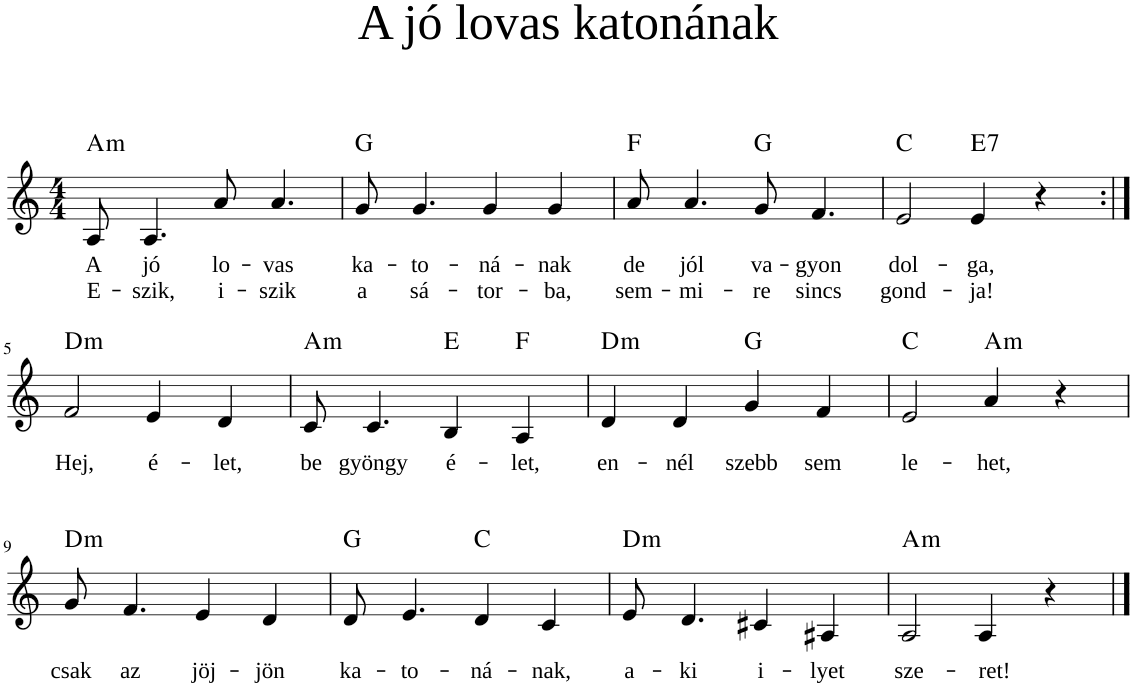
**kern	**text	**text	**harte
*part1	*part1	*part1	*part1
*staff1	*staff1	*staff1	*
*I"Piano	*	*	*
*I'Pno	*	*	*
*clefG2	*	*	*
*k[]	*	*	*
*M4/4	*	*	*
=1	=1	=1	=1
!	!LO:LY:b	!LO:LY:b	!LO:H:kt=m
8A/	A	E-	A:min
!	!LO:LY:b	!LO:LY:b	!
4.A/	jó	-szik,	.
!	!LO:LY:b	!LO:LY:b	!
8a/	lo-	i-	.
!	!LO:LY:b	!LO:LY:b	!
4.a/	-vas	-szik	.
=2	=2	=2	=2
!	!LO:LY:b	!LO:LY:b	!
8g/	ka-	a	G:maj
!	!LO:LY:b	!LO:LY:b	!
4.g/	-to-	sá-	.
!	!LO:LY:b	!LO:LY:b	!
4g/	-ná-	-tor-	.
!	!LO:LY:b	!LO:LY:b	!
4g/	-nak	-ba,	.
=3	=3	=3	=3
!	!LO:LY:b	!LO:LY:b	!
8a/	de	sem-	F:maj
!	!LO:LY:b	!LO:LY:b	!
4.a/	jól	-mi-	.
!	!LO:LY:b	!LO:LY:b	!
8g/	va-	-re	G:maj
!	!LO:LY:b	!LO:LY:b	!
4.f/	-gyon	sincs	.
=4	=4	=4	=4
!	!LO:LY:b	!LO:LY:b	!
2e/	dol-	gond-	C:maj
!	!LO:LY:b	!LO:LY:b	!LO:H:kt=7
4e/	-ga,	-ja!	E:7
4r	.	.	.
!!LO:LB:g=z
=5:|!	=5:|!	=5:|!	=5:|!
!	!LO:LY:b	!	!LO:H:kt=m
2f/	Hej,	.	D:min
!	!LO:LY:b	!	!
4e/	é-	.	.
!	!LO:LY:b	!	!
4d/	-let,	.	.
=6	=6	=6	=6
!	!LO:LY:b	!	!LO:H:kt=m
8c/	be	.	A:min
!	!LO:LY:b	!	!
4.c/	gyöngy	.	.
!	!LO:LY:b	!	!
4B/	é-	.	E:maj
!	!LO:LY:b	!	!
4A/	-let,	.	F:maj
=7	=7	=7	=7
!	!LO:LY:b	!	!LO:H:kt=m
4d/	en-	.	D:min
!	!LO:LY:b	!	!
4d/	-nél	.	.
!	!LO:LY:b	!	!
4g/	szebb	.	G:maj
!	!LO:LY:b	!	!
4f/	sem	.	.
=8	=8	=8	=8
!	!LO:LY:b	!	!
2e/	le-	.	C:maj
!	!LO:LY:b	!	!LO:H:kt=m
4a/	-het,	.	A:min
4r	.	.	.
!!LO:LB:g=z
=9	=9	=9	=9
!	!LO:LY:b	!	!LO:H:kt=m
8g/	csak	.	D:min
!	!LO:LY:b	!	!
4.f/	az	.	.
!	!LO:LY:b	!	!
4e/	jöj-	.	.
!	!LO:LY:b	!	!
4d/	-jön	.	.
=10	=10	=10	=10
!	!LO:LY:b	!	!
8d/	ka-	.	G:maj
!	!LO:LY:b	!	!
4.e/	-to-	.	.
!	!LO:LY:b	!	!
4d/	-ná-	.	C:maj
!	!LO:LY:b	!	!
4c/	-nak,	.	.
=11	=11	=11	=11
!	!LO:LY:b	!	!LO:H:kt=m
8e/	a-	.	D:min
!	!LO:LY:b	!	!
4.d/	-ki	.	.
!	!LO:LY:b	!	!
4c#X/	i-	.	.
!	!LO:LY:b	!	!
4A#X/	-lyet	.	.
=12	=12	=12	=12
!	!LO:LY:b	!	!LO:H:kt=m
2A/	sze-	.	A:min
!	!LO:LY:b	!	!
4A/	-ret!-	.	.
4r	.	.	.
==	==	==	==
*-	*-	*-	*-
